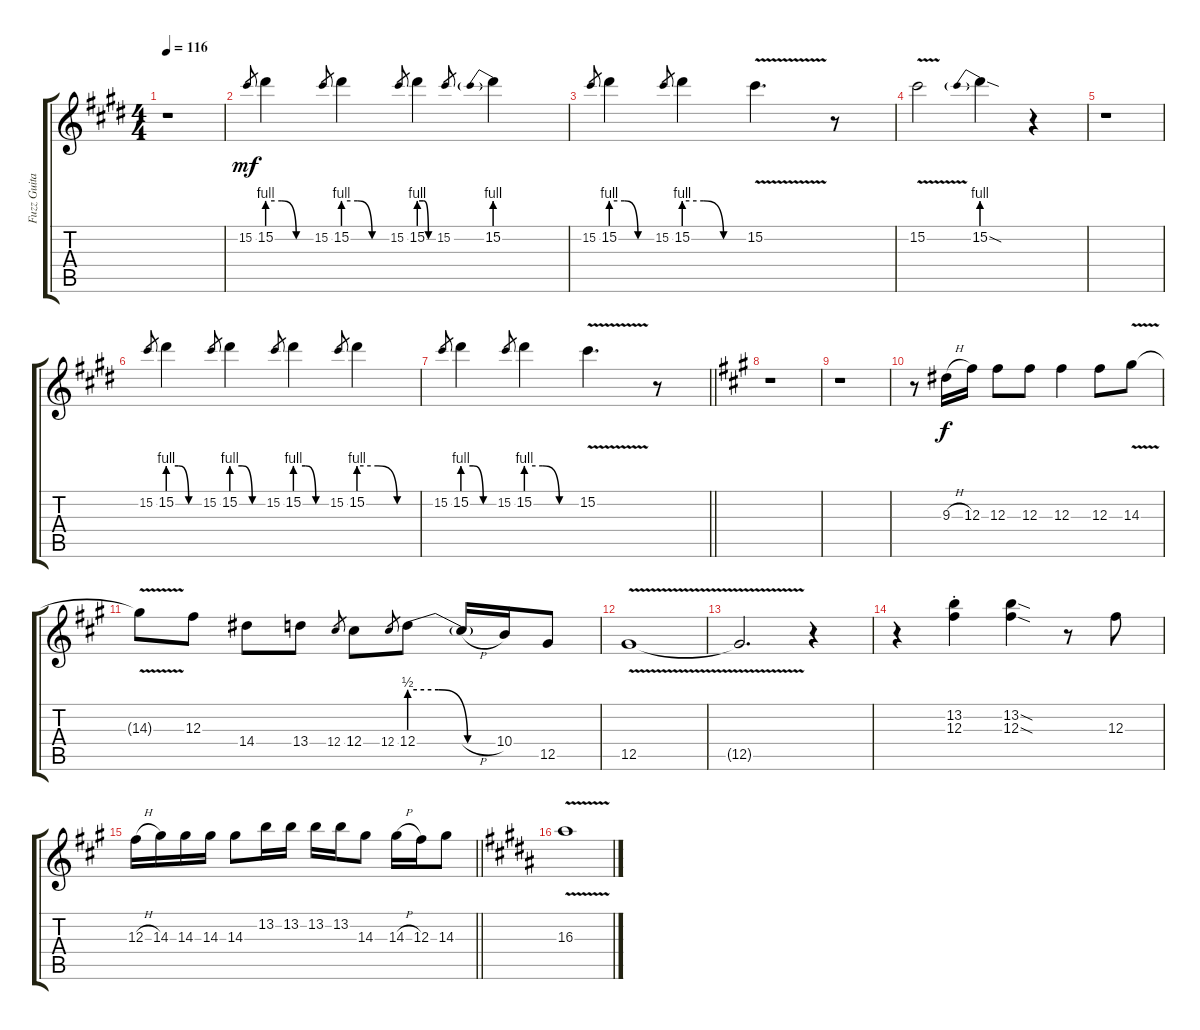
\track ("Fuzz Guitar" "Fuzz Guita") {instrument distortionguitar}
\staff {score tabs}
\tuning (Eb4 Bb3 Gb3 Db3 Ab2 Eb2) {hide}
\ts (4 4)
\tempo 116
\clef g2
\ks c#minor
r.1{dy mf} |
\ks e
15.2.8{gr} 15.2{be (custom 0 4 20 4 40 0 60 0)}.4 15.2.8{gr} 15.2{be (custom 0 4 20 4 40 0 60 0)}.4 15.2.8{gr} 15.2{be (custom 0 4 20 4 40 0 60 0)}.4 15.2.8{gr} 15.2{be (prebend 0 4 60 4)}.4 |
\ks c#minor
15.2.8{gr} 15.2{be (custom 0 4 20 4 40 0 60 0)}.4 15.2.8{gr} 15.2{be (custom 0 4 20 4 40 0 60 0)}.4 15.2{v}.4{d} r.8 |
15.2{v}.2 15.2{be (prebend 0 4 60 4) sod}.4 r.4 |
\ks e
r.1 |
\ks c#minor
15.2.8{gr} 15.2{be (custom 0 4 20 4 40 0 60 0)}.4 15.2.8{gr} 15.2{be (custom 0 4 20 4 40 0 60 0)}.4 15.2.8{gr} 15.2{be (custom 0 4 20 4 40 0 60 0)}.4 15.2.8{gr} 15.2{be (custom 0 4 20 4 40 0 60 0)}.4 |
\barLineRight lightlight
15.2.8{gr} 15.2{be (custom 0 4 20 4 40 0 60 0)}.4 15.2.8{gr} 15.2{be (custom 0 4 20 4 40 0 60 0)}.4 15.2{v}.4{d} r.8 |
\ks a
r.1 |
r.1 |
r.8 9.3{h}.16{dy f} 12.3.16 12.3.8 12.3.8 12.3.4 12.3.8 14.3{v}.8 |
14.3{v t}.8 12.3.8 14.4.8 13.4.8 12.4.8{gr} 12.4.8 12.4.8{gr} 12.4{be (custom 0 2 20 2 40 0 60 0)}.8 12.4{h t}.16 10.4.16 12.5.8 |
12.5{v}.1 |
12.5{v t}.2{d} r.4 |
r.4 (13.2{st} 12.3{st}).4 (13.2{sod} 12.3{sod}).4 r.8 12.3.8 |
\barLineRight lightlight
12.3{h}.16 14.3.16 14.3.16 14.3.16 14.3.8 13.2.16 13.2.16 13.2.16 13.2.16 14.3.8 14.3{h}.16 12.3.16 14.3.8 |
\ks b
16.3{v}.1
